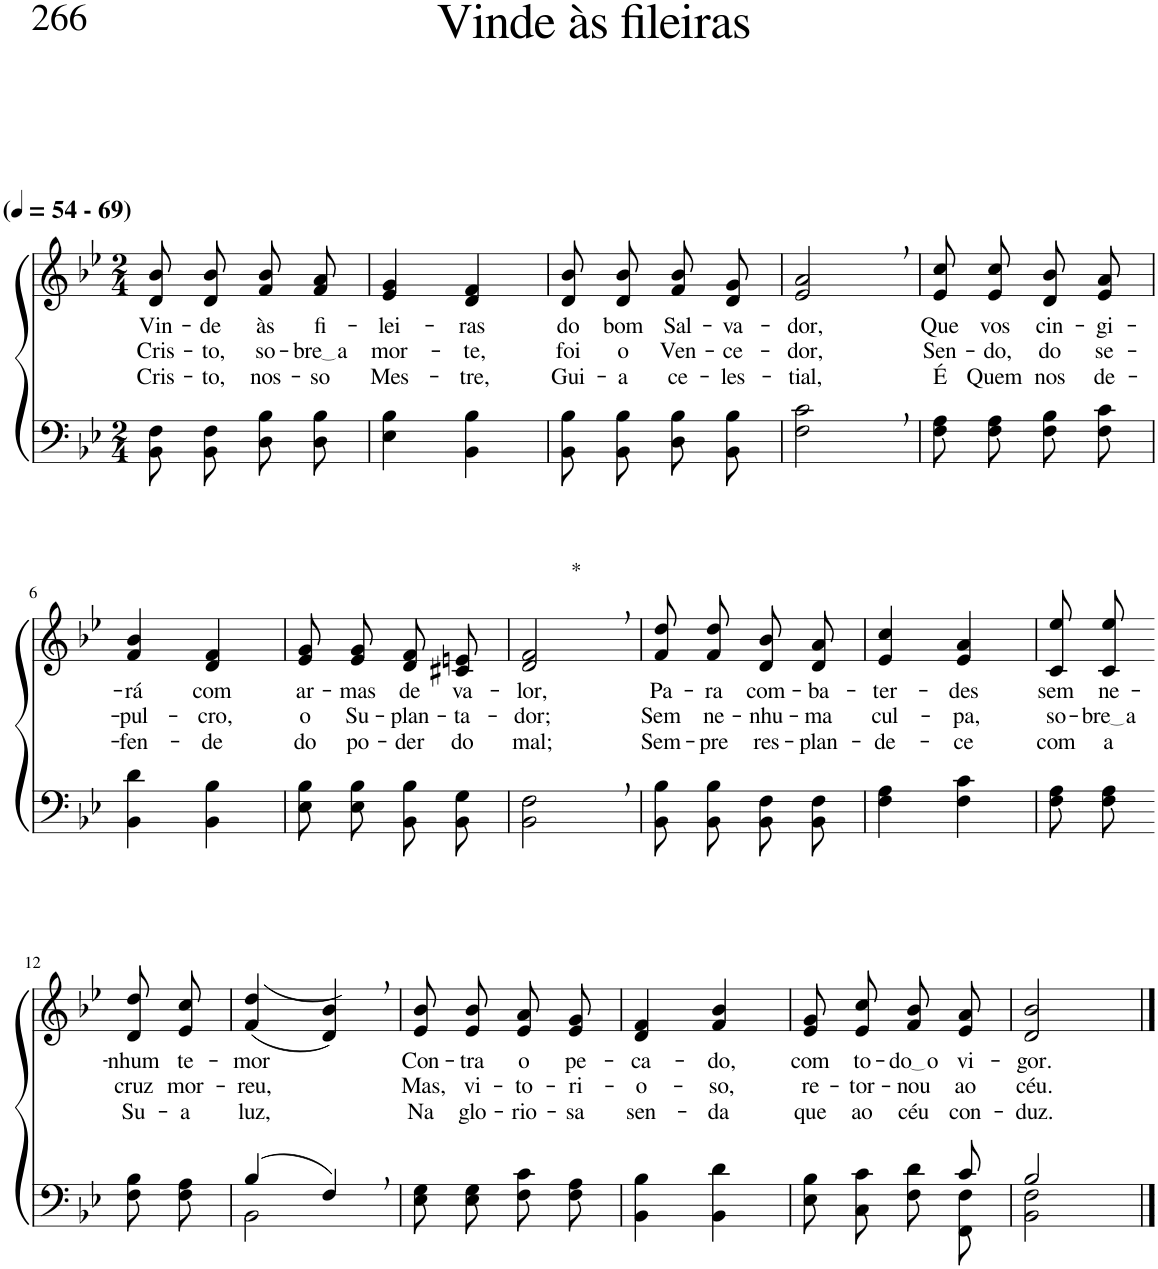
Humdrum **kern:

**kern	**kern	**text	**text	**text
*part2	*part1	*part1	*part1	*part1
*staff2	*staff1	*staff1	*staff1	*staff1
*I"Parte III e IV	*I"Parte I e II	*	*	*
*clefF4	*clefG2	*	*	*
*k[b-e-]	*k[b-e-]	*	*	*
*M2/4	*M2/4	*	*	*
*MM54	*MM54	*	*	*
=1	=1	=1	=1	=1
!	!LO:TX:a:B:t=(	!	!	!
!	!LO:TX:a:B:t=- 69)	!	!	!
!	!	!LO:LY:b	!LO:LY:b	!LO:LY:b
8BB-\ 8F\L	8d/ 8b-/L	Vin-	Cris-	Cris-
!	!	!LO:LY:b	!LO:LY:b	!LO:LY:b
8BB-\ 8F\J	8d/ 8b-/J	-de	-to,	-to,
!	!	!LO:LY:b	!LO:LY:b	!LO:LY:b
8D\ 8B-\L	8f/ 8b-/L	às	so-	nos-
!	!	!LO:LY:b	!LO:LY:b	!LO:LY:b
8D\ 8B-\J	8f/ 8a/J	fi-	bre a	-so
=2	=2	=2	=2	=2
!	!	!LO:LY:b	!LO:LY:b	!LO:LY:b
4E-\ 4B-\	4e-/ 4g/	-lei-	mor-	Mes-
!	!	!LO:LY:b	!LO:LY:b	!LO:LY:b
4BB-\ 4B-\	4d/ 4f/	-ras	-te,	-tre,
=3	=3	=3	=3	=3
!	!	!LO:LY:b	!LO:LY:b	!LO:LY:b
8BB-\ 8B-\L	8d/ 8b-/L	do	foi	Gui-
!	!	!LO:LY:b	!LO:LY:b	!LO:LY:b
8BB-\ 8B-\J	8d/ 8b-/J	bom	o	-a
!	!	!LO:LY:b	!LO:LY:b	!LO:LY:b
8D\ 8B-\L	8f/ 8b-/L	Sal-	Ven-	ce-
!	!	!LO:LY:b	!LO:LY:b	!LO:LY:b
8BB-\ 8B-\J	8d/ 8g/J	-va-	-ce-	-les-
=4	=4	=4	=4	=4
!	!	!LO:LY:b	!LO:LY:b	!LO:LY:b
2F\, 2c\,	2e-/, 2a/,	-dor,	-dor,	-tial,
=5	=5	=5	=5	=5
!	!	!LO:LY:b	!LO:LY:b	!LO:LY:b
8F\ 8A\L	8e-/ 8cc/L	Que	Sen-	É
!	!	!LO:LY:b	!LO:LY:b	!LO:LY:b
8F\ 8A\J	8e-/ 8cc/J	vos	-do,	Quem
!	!	!LO:LY:b	!LO:LY:b	!LO:LY:b
8F\ 8B-\L	8d/ 8b-/L	cin-	do	nos
!	!	!LO:LY:b	!LO:LY:b	!LO:LY:b
8F\ 8c\J	8e-/ 8a/J	-gi-	se-	de-
!!LO:LB:g=z
=6	=6	=6	=6	=6
!	!	!LO:LY:b	!LO:LY:b	!LO:LY:b
4BB-\ 4d\	4f/ 4b-/	-rá	-pul-	-fen-
!	!	!LO:LY:b	!LO:LY:b	!LO:LY:b
4BB-\ 4B-\	4d/ 4f/	com	-cro,	-de
=7	=7	=7	=7	=7
!	!	!LO:LY:b	!LO:LY:b	!LO:LY:b
8E-\ 8B-\L	8e-/ 8g/L	ar-	o	do
!	!	!LO:LY:b	!LO:LY:b	!LO:LY:b
8E-\ 8B-\J	8e-/ 8g/J	-mas	Su-	po-
!	!	!LO:LY:b	!LO:LY:b	!LO:LY:b
8BB-\ 8B-\L	8d/ 8f/L	de	-plan-	-der
!	!	!LO:LY:b	!LO:LY:b	!LO:LY:b
8BB-\ 8G\J	8c#X/ 8en/J	va-	-ta-	do
=8	=8	=8	=8	=8
!	!LO:TX:a:t=*	!	!	!
!	!	!LO:LY:b	!LO:LY:b	!LO:LY:b
2BB-\, 2F\,	2d/, 2f/,	-lor,	-dor;	mal;
=9	=9	=9	=9	=9
!	!	!LO:LY:b	!LO:LY:b	!LO:LY:b
8BB-\ 8B-\L	8f/ 8dd/L	Pa-	Sem	Sem-
!	!	!LO:LY:b	!LO:LY:b	!LO:LY:b
8BB-\ 8B-\J	8f/ 8dd/J	-ra	ne-	-pre
!	!	!LO:LY:b	!LO:LY:b	!LO:LY:b
8BB-\ 8F\L	8d/ 8b-/L	com-	-nhu-	res-
!	!	!LO:LY:b	!LO:LY:b	!LO:LY:b
8BB-\ 8F\J	8d/ 8a/J	-ba-	-ma	-plan-
=10	=10	=10	=10	=10
!	!	!LO:LY:b	!LO:LY:b	!LO:LY:b
4F\ 4A\	4e-/ 4cc/	-ter-	cul-	-de-
!	!	!LO:LY:b	!LO:LY:b	!LO:LY:b
4F\ 4c\	4e-/ 4a/	-des	-pa,	-ce
=11	=11	=11	=11	=11
!	!	!LO:LY:b	!LO:LY:b	!LO:LY:b
8F\ 8A\L	8c/ 8ee-/L	sem	so-	com
!	!	!LO:LY:b	!LO:LY:b	!LO:LY:b
8F\ 8A\J	8c/ 8ee-/J	ne-	bre a	a
!!LO:LB:g=z
=12-	=12-	=12-	=12-	=12-
!	!	!LO:LY:b	!LO:LY:b	!LO:LY:b
8F\ 8B-\L	8d/ 8dd/L	-nhum	cruz	Su-
!	!	!LO:LY:b	!LO:LY:b	!LO:LY:b
8F\ 8A\J	8e-/ 8cc/J	te-	mor-	-a
=13	=13	=13	=13	=13
*^	*	*	*	*
!	!	!	!LO:LY:b	!LO:LY:b	!LO:LY:b
(4B-/	2BB-\	((4f/ 4dd/	-mor	-reu,	luz,
4F,/)	.	4d/, 4b-/,))	.	.	.
*v	*v	*	*	*	*
=14	=14	=14	=14	=14
!	!	!LO:LY:b	!LO:LY:b	!LO:LY:b
8E-\ 8G\L	8e-/ 8b-/L	Con-	Mas,	Na
!	!	!LO:LY:b	!LO:LY:b	!LO:LY:b
8E-\ 8G\J	8e-/ 8b-/J	-tra	vi-	glo-
!	!	!LO:LY:b	!LO:LY:b	!LO:LY:b
8F\ 8c\L	8e-/ 8a/L	o	-to-	-rio-
!	!	!LO:LY:b	!LO:LY:b	!LO:LY:b
8F\ 8A\J	8e-/ 8g/J	pe-	-ri-	-sa
=15	=15	=15	=15	=15
!	!	!LO:LY:b	!LO:LY:b	!LO:LY:b
4BB-\ 4B-\	4d/ 4f/	-ca-	-o-	sen-
!	!	!LO:LY:b	!LO:LY:b	!LO:LY:b
4BB-\ 4d\	4f/ 4b-/	-do,	-so,	-da
=16	=16	=16	=16	=16
*^	*	*	*	*
!	!	!	!LO:LY:b	!LO:LY:b	!LO:LY:b
4.ryy	8E-\ 8B-\L	8e-/ 8g/L	com	re-	que
!	!	!	!LO:LY:b	!LO:LY:b	!LO:LY:b
.	8C\ 8c\J	8e-/ 8cc/J	to-	-tor-	ao
!	!	!	!LO:LY:b	!LO:LY:b	!LO:LY:b
.	8F\ 8d\L	8f/ 8b-/L	do o	-nou	céu
!	!	!	!LO:LY:b	!LO:LY:b	!LO:LY:b
8c/	8FF\ 8F\J	8e-/ 8a/J	vi-	ao	con-
=17	=17	=17	=17	=17	=17
!	!	!	!LO:LY:b	!LO:LY:b	!LO:LY:b
2B-/	2BB-\ 2F\	2d/ 2b-/	-gor.	céu.	-duz.
*v	*v	*	*	*	*
==	==	==	==	==
*-	*-	*-	*-	*-
